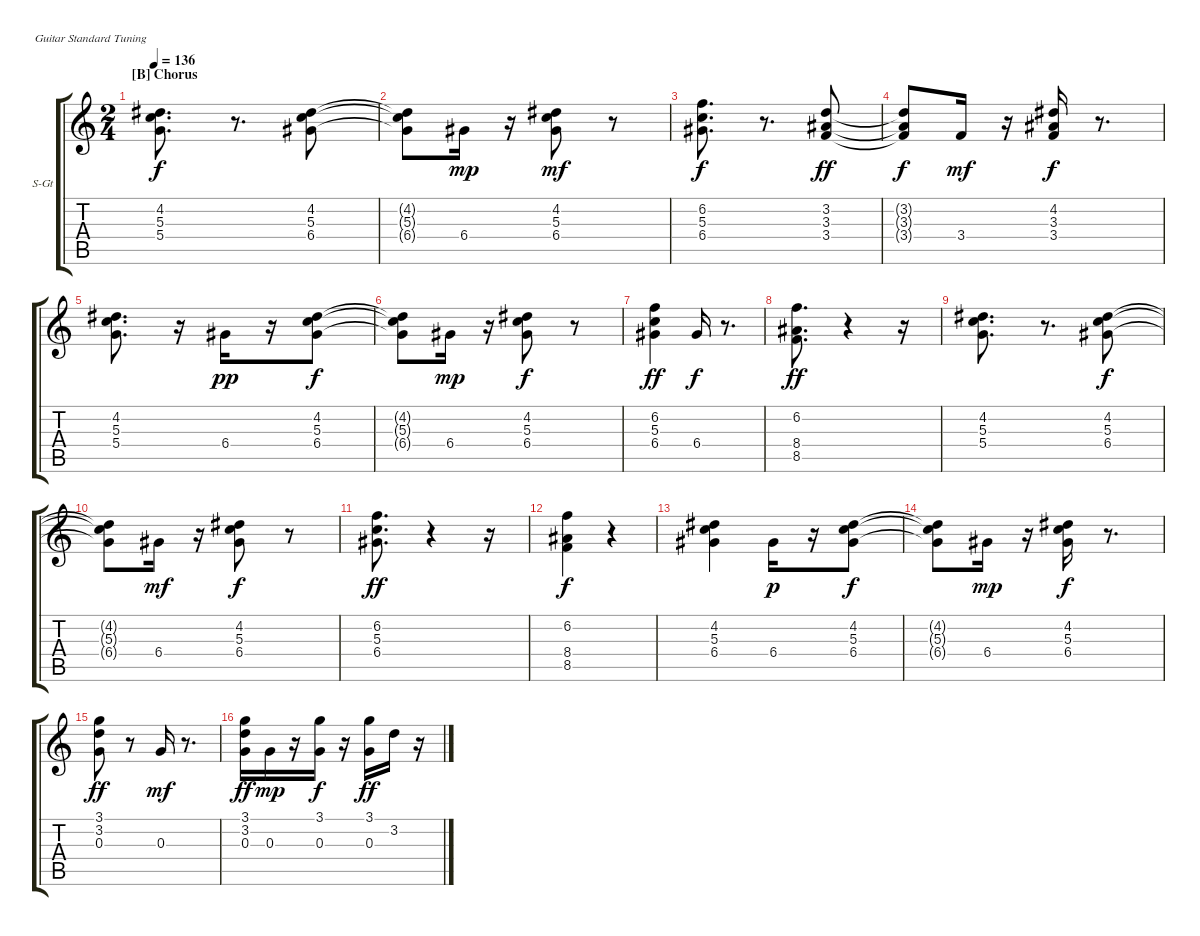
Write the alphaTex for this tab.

\bracketExtendMode groupsimilarinstruments
\firstSystemTrackNameOrientation horizontal
\otherSystemsTrackNameOrientation horizontal
\track ("swing" "S-Gt") {solo instrument stringensemble2}
\staff {score tabs}
\tuning (E4 B3 G3 D3 A2 E2)
\displaytranspose 12
\ts (2 4)
\section ("B" "Chorus")
\tempo 136
\clef g2
\ks c
(4.2 5.3 5.4).8{d dy f} r.8{d} (4.2 5.3 6.4).8 |
(4.2{t} 5.3{t} 6.4{t}).8 6.4.16{dy mp} r.16 (4.2 5.3 6.4).8{dy mf} r.8 |
(6.2 5.3 6.4).8{d dy f} r.8{d} (3.2 3.3 3.4).8{dy ff} |
(3.2{t} 3.3{t} 3.4{t}).8{dy f} 3.4.16{dy mf} r.16 (4.2 3.3 3.4).16{dy f} r.8{d} |
(4.2 5.3 5.4).8{d} r.16 6.4.16{dy pp} r.16 (4.2 5.3 6.4).8{dy f} |
(4.2{t} 5.3{t} 6.4{t}).8 6.4.16{dy mp} r.16 (4.2 5.3 6.4).8{dy f} r.8 |
(6.2 5.3 6.4).4{dy ff} 6.4.16{dy f} r.8{d} |
(6.2 8.4 8.5).8{d dy ff} r.4 r.16 |
(4.2 5.3 5.4).8{d} r.8{d} (4.2 5.3 6.4).8{dy f} |
(4.2{t} 5.3{t} 6.4{t}).8 6.4.16{dy mf} r.16 (4.2 5.3 6.4).8{dy f} r.8 |
(6.2 5.3 6.4).8{d dy ff} r.4 r.16 |
(6.2 8.4 8.5).4{dy f} r.4 |
(4.2 5.3 6.4).4 6.4.16{dy p} r.16 (4.2 5.3 6.4).8{dy f} |
(4.2{t} 5.3{t} 6.4{t}).8 6.4.16{dy mp} r.16 (4.2 5.3 6.4).16{dy f} r.8{d} |
(3.1 3.2 0.3).8{dy ff} r.8 0.3.16{dy mf} r.8{d} |
(3.1 3.2 0.3).16{dy ff} 0.3.16{dy mp} r.16 (3.1 0.3).16{dy f} r.16 (3.1 0.3).16{dy ff} 3.2.16 r.16
